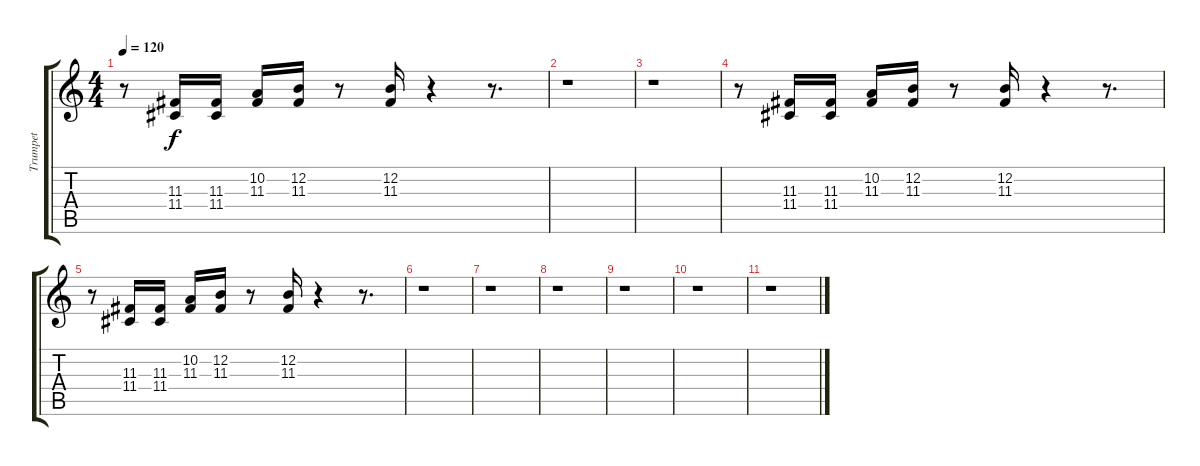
\track ("Trumpet" "Trumpet") {instrument trumpet}
\staff {score tabs}
\tuning (E4 B3 G3 D3 A2 E2) {hide}
\ts (4 4)
\tempo 120
\clef g2
\ks c
r.8{dy f} (11.3 11.4).16 (11.3 11.4).16 (10.2 11.3).16 (12.2 11.3).16 r.8 (12.2 11.3).16 r.4 r.8{d} |
r.1 |
r.1 |
r.8{volume 0} (11.3 11.4).16 (11.3 11.4).16 (10.2 11.3).16 (12.2 11.3).16 r.8 (12.2 11.3).16 r.4 r.8{d} |
r.8 (11.3 11.4).16 (11.3 11.4).16 (10.2 11.3).16 (12.2 11.3).16 r.8 (12.2 11.3).16 r.4 r.8{d} |
r.1 |
r.1 |
r.1 |
r.1 |
r.1 |
r.1
